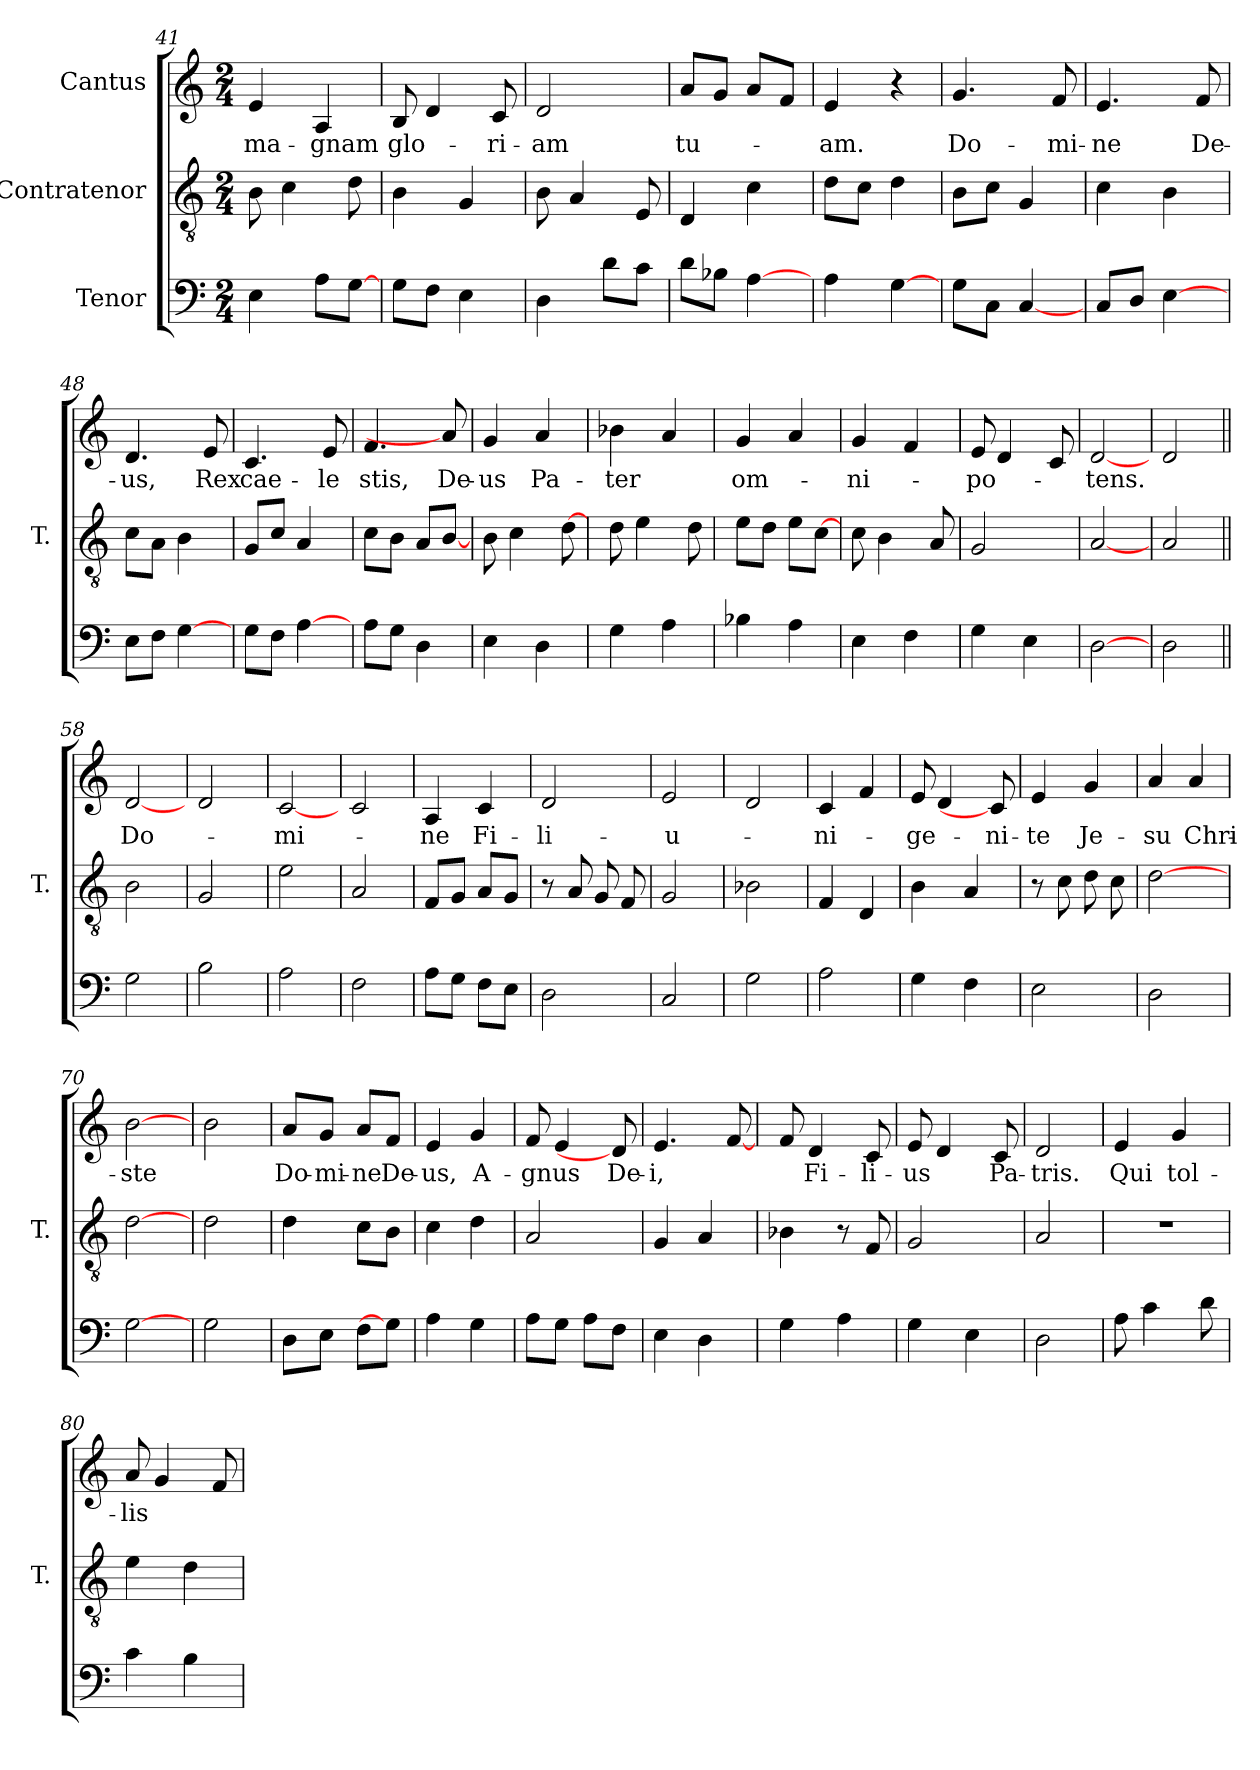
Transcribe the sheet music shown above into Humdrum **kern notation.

**kern	**kern	**kern	**text
*part3	*part2	*part1	*part1
*staff3	*staff2	*staff1	*staff1
*I"Tenor	*I"Contratenor	*I"Cantus	*
*	*I'T.	*	*
*clefF4	*clefGv2	*clefG2	*
*	*ITrd7c12	*	*
*k[]	*k[]	*k[]	*
*C:	*C:	*C:	*
*M2/4	*M2/4	*M2/4	*
=41	=41	=41	=41
!	!	!	!LO:LY:b:color=#000000
4Ei\	8BBi\L	4ei/	ma-
.	4Ci\	.	.
!	!	!	!LO:LY:b:color=#000000
8Ai\L	.	4Ai/	-gnam
[8Gi\J	8Di\L	.	.
=42	=42	=42	=42
!	!	!	!LO:LY:b:color=#000000
8Gi\L	4BBi\	8Bi/L	glo-
8Fi\J	.	4di/	.
4Ei\	4GGi/	.	.
!	!	!	!LO:LY:b:color=#000000
.	.	8ci/L	-ri-
=43	=43	=43	=43
!	!	!	!LO:LY:b:color=#000000
4Di\	8BBi\L	2di/	-am
.	4AAi/	.	.
8di\L	.	.	.
8ci\J	8EEi/L	.	.
=44	=44	=44	=44
!	!	!	!LO:LY:b:color=#000000
8di\L	4DDi/	8ai/L	tu-
8B-Xi\J	.	8gi/J	.
[4Ai\	4Ci\	8ai/L	.
.	.	8fi/J	.
=45	=45	=45	=45
!	!	!	!LO:LY:b:color=#000000
4Ai\	8Di\L	4ei/	-am.
.	8Ci\J	.	.
[4Gi\	4Di\	4r	.
=46	=46	=46	=46
!	!	!	!LO:LY:b:color=#000000
8Gi\L	8BBi\L	4.gi/	Do-
8Ci\J	8Ci\J	.	.
[4Ci/	4GGi/	.	.
!	!	!	!LO:LY:b:color=#000000
.	.	8fi/L	-mi-
!!LO:LB:g=z
=47	=47	=47	=47
!	!	!	!LO:LY:b:color=#000000
8Ci/L	4Ci\	4.ei/	-ne
8Di/J	.	.	.
[4Ei\	4BBi\	.	.
!	!	!	!LO:LY:b:color=#000000
.	.	8fi/L	De-
=48	=48	=48	=48
!	!	!	!LO:LY:b:color=#000000
8Ei\L	8Ci\L	4.di/	-us,
8Fi\J	8AAi\J	.	.
[4Gi\	4BBi\	.	.
!	!	!	!LO:LY:b:color=#000000
.	.	8ei/L	Rex
=49	=49	=49	=49
!	!	!	!LO:LY:b:color=#000000
8Gi\L	8GGi/L	4.ci/	cae-
8Fi\J	8Ci/J	.	.
[4Ai\	4AAi/	.	.
!	!	!	!LO:LY:b:color=#000000
.	.	8ei/L	-le
=50	=50	=50	=50
!	!	!	!LO:LY:b:color=#000000
8Ai\L	8Ci\L	4.fi/	stis,
8Gi\J	8BBi\J	.	.
4Di\	8AAi/L	.	.
!	!	!	!LO:LY:b:color=#000000
.	[8BBi/J	8ai/L]	De-
=51	=51	=51	=51
!	!	!	!LO:LY:b:color=#000000
4Ei\	8BBi\L	4gi/	-us
.	4Ci\	.	.
!	!	!	!LO:LY:b:color=#000000
4Di\	.	4ai/	Pa-
.	[8Di\L	.	.
=52	=52	=52	=52
!	!	!	!LO:LY:b:color=#000000
4Gi\	8Di\L	4b-Xi\	-ter
.	4Ei\	.	.
4Ai\	.	4ai/	.
.	8Di\L	.	.
=53	=53	=53	=53
!	!	!	!LO:LY:b:color=#000000
4B-Xi\	8Ei\L	4gi/	om-
.	8Di\J	.	.
4Ai\	8Ei\L	4ai/	.
.	[8Ci\J	.	.
=54	=54	=54	=54
!	!	!	!LO:LY:b:color=#000000
4Ei\	8Ci\L	4gi/	-ni-
.	4BBi\	.	.
4Fi\	.	4fi/	.
.	8AAi/L	.	.
=55	=55	=55	=55
!	!	!	!LO:LY:b:color=#000000
4Gi\	2GGi/	8ei/L	-po-
.	.	4di/	.
4Ei\	.	.	.
.	.	8ci/L	.
!!LO:PB:g=z
=56	=56	=56	=56
!	!	!	!LO:LY:b:color=#000000
[2Di\	[2AAi/	[2di/	-tens.
=57	=57	=57	=57
2Di\	2AAi/	2di/	.
=58||	=58||	=58||	=58||
!	!	!	!LO:LY:b:color=#000000
2Gi\	2BBi\	[2di/	Do-
=59	=59	=59	=59
2Bi\	2GGi/	2di/	.
=60	=60	=60	=60
!	!	!	!LO:LY:b:color=#000000
2Ai\	2Ei\	[2ci/	-mi-
=61	=61	=61	=61
2Fi\	2AAi/	2ci/	.
=62	=62	=62	=62
!	!	!	!LO:LY:b:color=#000000
8Ai\L	8FFi/L	4Ai/	-ne
8Gi\J	8GGi/J	.	.
!	!	!	!LO:LY:b:color=#000000
8Fi\L	8AAi/L	4ci/	Fi-
8Ei\J	8GGi/J	.	.
=63	=63	=63	=63
!	!	!	!LO:LY:b:color=#000000
2Di\	8r	2di/	-li-
.	8AAi/L	.	.
.	8GGi/L	.	.
.	8FFi/J	.	.
=64	=64	=64	=64
!	!	!	!LO:LY:b:color=#000000
2Ci/	2GGi/	2ei/	-u-
=65	=65	=65	=65
2Gi\	2BB-Xi\	2di/	.
=66	=66	=66	=66
!	!	!	!LO:LY:b:color=#000000
2Ai\	4FFi/	4ci/	-ni-
.	4DDi/	4fi/	.
!!LO:LB:g=z
=67	=67	=67	=67
!	!	!	!LO:LY:b:color=#000000
4Gi\	4BBi\	8ei/L	-ge-
.	.	4di/	.
4Fi\	4AAi/	.	.
!	!	!	!LO:LY:b:color=#000000
.	.	8ci/L]	-ni-
=68	=68	=68	=68
!	!	!	!LO:LY:b:color=#000000
2Ei\	8r	4ei/	-te
.	8Ci\L	.	.
!	!	!	!LO:LY:b:color=#000000
.	8Di\L	4gi/	Je-
.	8Ci\J	.	.
=69	=69	=69	=69
!	!	!	!LO:LY:b:color=#000000
2Di\	[2Di\	4ai/	-su
!	!	!	!LO:LY:b:color=#000000
.	.	4ai/	Chri-
=70	=70	=70	=70
!	!	!	!LO:LY:b:color=#000000
[2Gi\	[2Di\	[2bi\	-ste
=71	=71	=71	=71
2Gi\	2Di\	2bi\	.
=72	=72	=72	=72
!	!	!	!LO:LY:b:color=#000000
8Di\L	4Di\	8ai/L	Do-
!	!	!	!LO:LY:b:color=#000000
8Ei\J	.	8gi/J	-mi-
!	!	!	!LO:LY:b:color=#000000
8Fi\L	8Ci\L	8ai/L	-ne
!	!	!	!LO:LY:b:color=#000000
8Gi\J]	8BBi\J	8fi/J	De-
=73	=73	=73	=73
!	!	!	!LO:LY:b:color=#000000
4Ai\	4Ci\	4ei/	-us,
!	!	!	!LO:LY:b:color=#000000
4Gi\	4Di\	4gi/	A-
=74	=74	=74	=74
!	!	!	!LO:LY:b:color=#000000
8Ai\L	2AAi/	8fi/L	-gnus
8Gi\J	.	4ei/	.
8Ai\L	.	.	.
!	!	!	!LO:LY:b:color=#000000
8Fi\J	.	8di/L]	De-
=75	=75	=75	=75
!	!	!	!LO:LY:b:color=#000000
4Ei\	4GGi/	4.ei/	-i,
4Di\	4AAi/	.	.
.	.	[8fi/L	.
!!LO:LB:g=z
=76	=76	=76	=76
4Gi\	4BB-Xi\	8fi/L	.
!	!	!	!LO:LY:b:color=#000000
.	.	4di/	Fi-
4Ai\	8r	.	.
!	!	!	!LO:LY:b:color=#000000
.	8FFi/L	8ci/L	-li-
=77	=77	=77	=77
!	!	!	!LO:LY:b:color=#000000
4Gi\	2GGi/	8ei/L	-us
.	.	4di/	.
4Ei\	.	.	.
!	!	!	!LO:LY:b:color=#000000
.	.	8ci/L	Pa-
=78	=78	=78	=78
!	!	!	!LO:LY:b:color=#000000
2Di\	2AAi/	2di/	-tris.
=79	=79	=79	=79
!	!LO:N:vis=1	!	!LO:LY:b:color=#000000
8Ai\L	2r	4ei/	Qui
4ci\	.	.	.
!	!	!	!LO:LY:b:color=#000000
.	.	4gi/	tol-
8di\L	.	.	.
=80	=80	=80	=80
!	!	!	!LO:LY:b:color=#000000
4ci\	4Ei\	8ai/L	-lis
.	.	4gi/	.
4Bi\	4Di\	.	.
.	.	8fi/L	.
=	=	=	=
*-	*-	*-	*-
